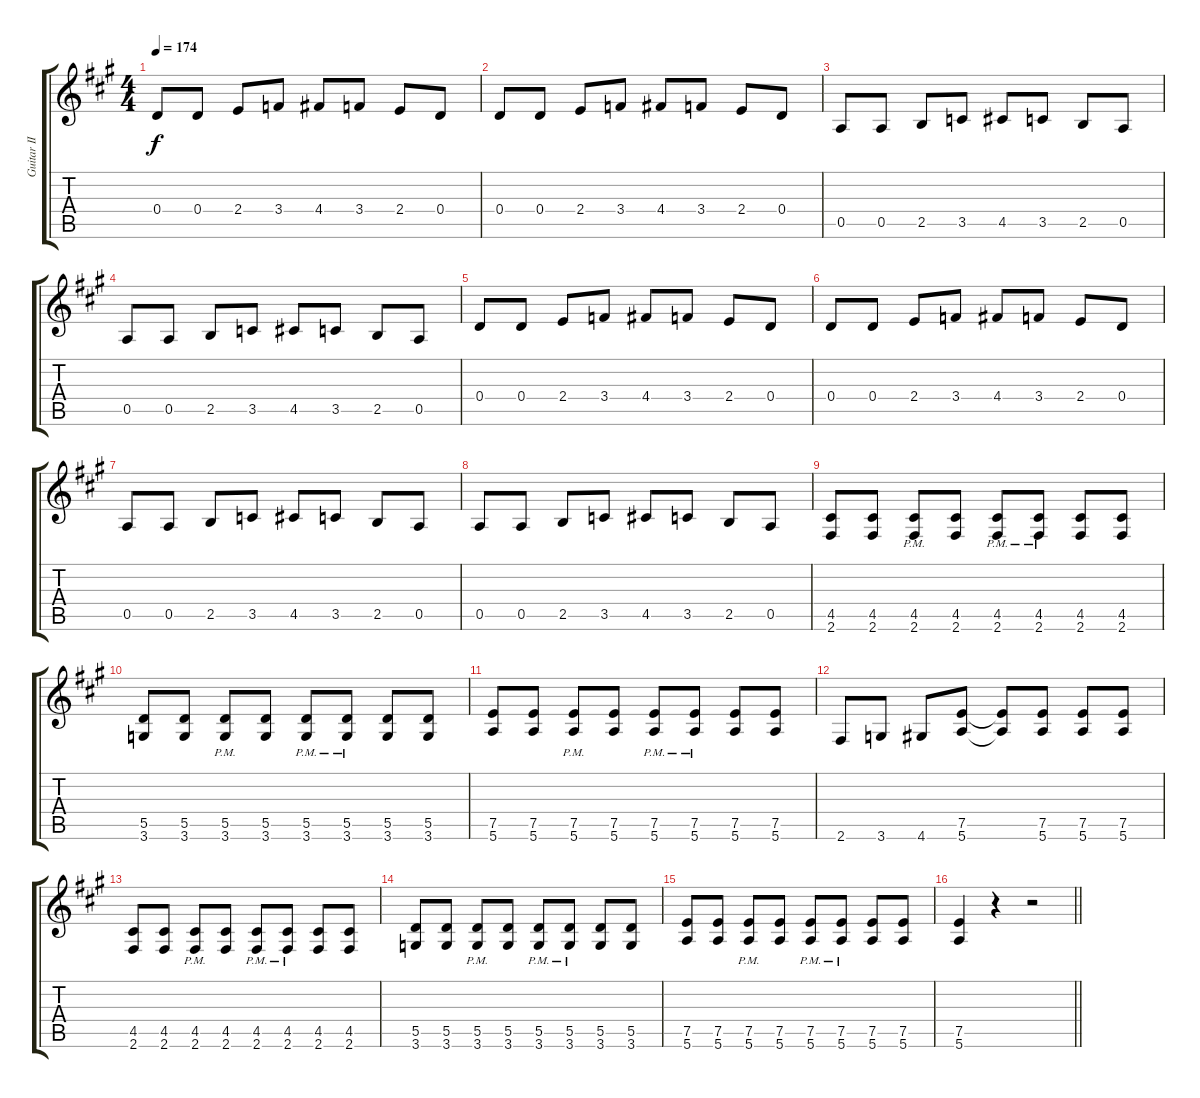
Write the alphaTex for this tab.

\track ("Guitar II" "Guitar II") {instrument overdrivenguitar}
\staff {score tabs}
\tuning (E4 B3 G3 D3 A2 E2) {hide}
\ts (4 4)
\tempo 174
\clef g2
\ks a
0.4.8{dy f} 0.4.8 2.4.8 3.4.8 4.4.8 3.4.8 2.4.8 0.4.8 |
0.4.8 0.4.8 2.4.8 3.4.8 4.4.8 3.4.8 2.4.8 0.4.8 |
0.5.8 0.5.8 2.5.8 3.5.8 4.5.8 3.5.8 2.5.8 0.5.8 |
0.5.8 0.5.8 2.5.8 3.5.8 4.5.8 3.5.8 2.5.8 0.5.8 |
0.4.8 0.4.8 2.4.8 3.4.8 4.4.8 3.4.8 2.4.8 0.4.8 |
0.4.8 0.4.8 2.4.8 3.4.8 4.4.8 3.4.8 2.4.8 0.4.8 |
0.5.8 0.5.8 2.5.8 3.5.8 4.5.8 3.5.8 2.5.8 0.5.8 |
0.5.8 0.5.8 2.5.8 3.5.8 4.5.8 3.5.8 2.5.8 0.5.8 |
(4.5 2.6).8 (4.5 2.6).8 (4.5{pm} 2.6{pm}).8 (4.5 2.6).8 (4.5{pm} 2.6{pm}).8 (4.5{pm} 2.6{pm}).8 (4.5 2.6).8 (4.5 2.6).8 |
(5.5 3.6).8 (5.5 3.6).8 (5.5 3.6{pm}).8 (5.5 3.6).8 (5.5{pm} 3.6{pm}).8 (5.5{pm} 3.6{pm}).8 (5.5 3.6).8 (5.5 3.6).8 |
(7.5 5.6).8 (7.5 5.6).8 (7.5{pm} 5.6{pm}).8 (7.5 5.6).8 (7.5{pm} 5.6{pm}).8 (7.5{pm} 5.6{pm}).8 (7.5 5.6).8 (7.5 5.6).8 |
2.6.8 3.6.8 4.6.8 (7.5 5.6).8 (7.5{t} 5.6{t}).8 (7.5 5.6).8 (7.5 5.6).8 (7.5 5.6).8 |
(4.5 2.6).8 (4.5 2.6).8 (4.5{pm} 2.6{pm}).8 (4.5 2.6).8 (4.5{pm} 2.6{pm}).8 (4.5{pm} 2.6{pm}).8 (4.5 2.6).8 (4.5 2.6).8 |
(5.5 3.6).8 (5.5 3.6).8 (5.5{pm} 3.6{pm}).8 (5.5 3.6).8 (5.5{pm} 3.6{pm}).8 (5.5{pm} 3.6{pm}).8 (5.5 3.6).8 (5.5 3.6).8 |
(7.5 5.6).8 (7.5 5.6).8 (7.5{pm} 5.6{pm}).8 (7.5 5.6).8 (7.5{pm} 5.6{pm}).8 (7.5{pm} 5.6{pm}).8 (7.5 5.6).8 (7.5 5.6).8 |
\barLineRight lightlight
(7.5 5.6).4 r.4 r.2
